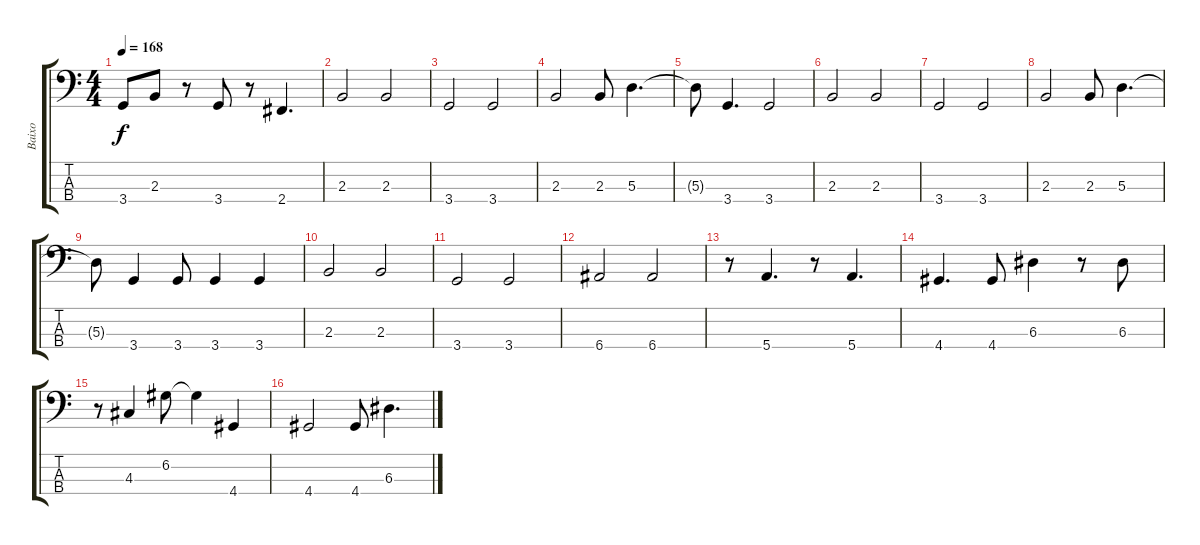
\track ("Baixo" "Baixo") {instrument acousticbass}
\staff {score tabs}
\tuning (G2 D2 A1 E1) {hide}
\ts (4 4)
\tempo 168
\clef f4
\ks c
3.4.8{dy f} 2.3.8 r.8 3.4.8 r.8 2.4.4{d} |
2.3.2 2.3.2 |
3.4.2 3.4.2 |
2.3.2 2.3.8 5.3.4{d} |
5.3{t}.8 3.4.4{d} 3.4.2 |
2.3.2 2.3.2 |
3.4.2 3.4.2 |
2.3.2 2.3.8 5.3.4{d} |
5.3{t}.8 3.4.4 3.4.8 3.4.4 3.4.4 |
2.3.2 2.3.2 |
3.4.2 3.4.2 |
6.4.2 6.4.2 |
r.8 5.4.4{d} r.8 5.4.4{d} |
4.4.4{d} 4.4.8 6.3.4 r.8 6.3.8 |
r.8 4.3.4 6.2.8 6.2{t}.4 4.4.4 |
4.4.2 4.4.8 6.3.4{d}
